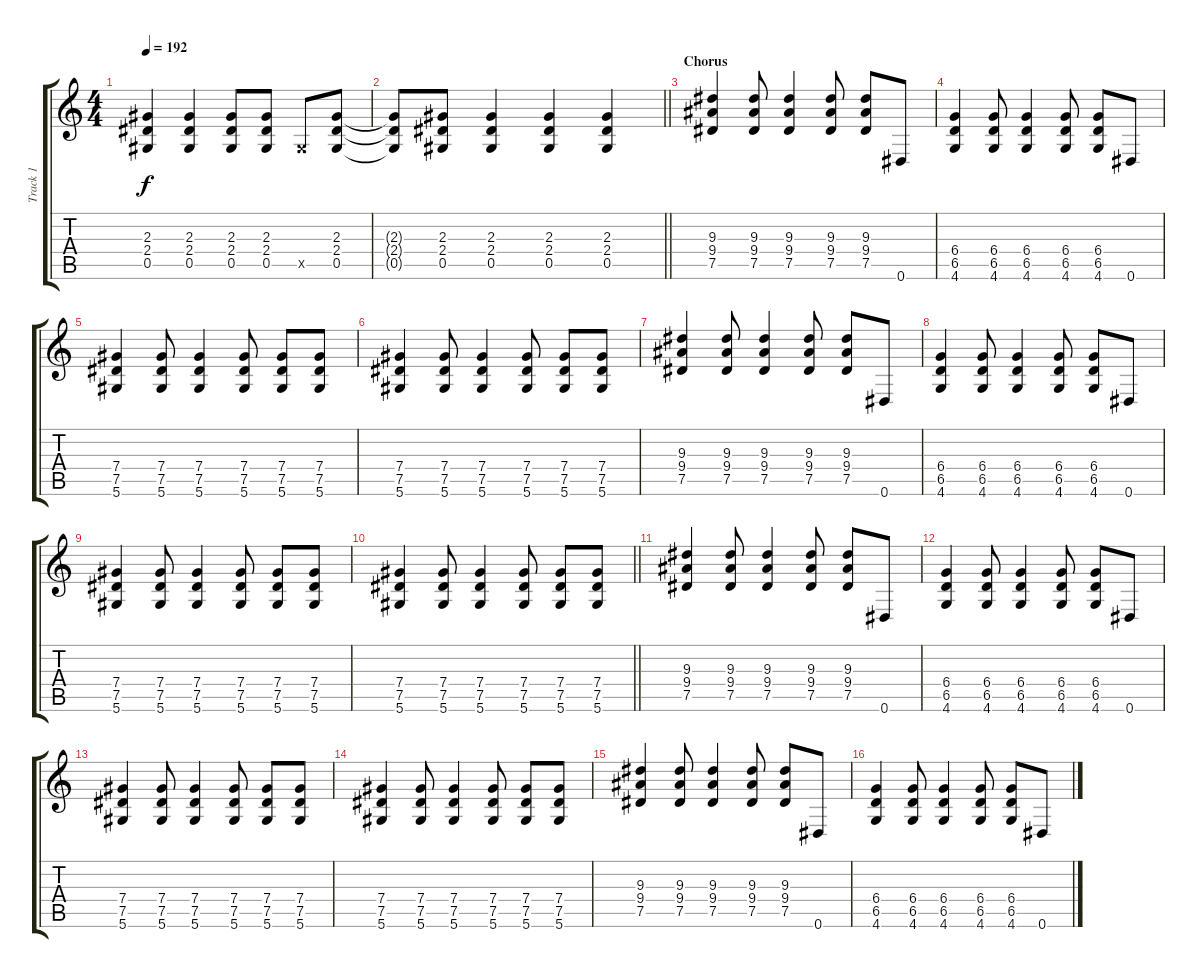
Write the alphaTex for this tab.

\track ("Track 1" "Track 1") {instrument distortionguitar}
\staff {score tabs}
\tuning (Eb4 Bb3 Gb3 Db3 Ab2 Eb2) {hide}
\ts (4 4)
\tempo 192
\clef g2
\ks c
(2.3 2.4 0.5).4{dy f} (2.3 2.4 0.5).4 (2.3 2.4 0.5).8 (2.3 2.4 0.5).8 0.5{x}.8 (2.3 2.4 0.5).8 |
\barLineRight lightlight
(2.3{t} 2.4{t} 0.5{t}).8 (2.3 2.4 0.5).8 (2.3 2.4 0.5).4 (2.3 2.4 0.5).4 (2.3 2.4 0.5).4 |
\section ("" "Chorus")
(9.3 9.4 7.5).4 (9.3 9.4 7.5).8 (9.3 9.4 7.5).4 (9.3 9.4 7.5).8 (9.3 9.4 7.5).8 0.6.8 |
(6.4 6.5 4.6).4 (6.4 6.5 4.6).8 (6.4 6.5 4.6).4 (6.4 6.5 4.6).8 (6.4 6.5 4.6).8 0.6.8 |
(7.4 7.5 5.6).4 (7.4 7.5 5.6).8 (7.4 7.5 5.6).4 (7.4 7.5 5.6).8 (7.4 7.5 5.6).8 (7.4 7.5 5.6).8 |
(7.4 7.5 5.6).4 (7.4 7.5 5.6).8 (7.4 7.5 5.6).4 (7.4 7.5 5.6).8 (7.4 7.5 5.6).8 (7.4 7.5 5.6).8 |
(9.3 9.4 7.5).4 (9.3 9.4 7.5).8 (9.3 9.4 7.5).4 (9.3 9.4 7.5).8 (9.3 9.4 7.5).8 0.6.8 |
(6.4 6.5 4.6).4 (6.4 6.5 4.6).8 (6.4 6.5 4.6).4 (6.4 6.5 4.6).8 (6.4 6.5 4.6).8 0.6.8 |
(7.4 7.5 5.6).4 (7.4 7.5 5.6).8 (7.4 7.5 5.6).4 (7.4 7.5 5.6).8 (7.4 7.5 5.6).8 (7.4 7.5 5.6).8 |
\barLineRight lightlight
(7.4 7.5 5.6).4 (7.4 7.5 5.6).8 (7.4 7.5 5.6).4 (7.4 7.5 5.6).8 (7.4 7.5 5.6).8 (7.4 7.5 5.6).8 |
(9.3 9.4 7.5).4 (9.3 9.4 7.5).8 (9.3 9.4 7.5).4 (9.3 9.4 7.5).8 (9.3 9.4 7.5).8 0.6.8 |
(6.4 6.5 4.6).4 (6.4 6.5 4.6).8 (6.4 6.5 4.6).4 (6.4 6.5 4.6).8 (6.4 6.5 4.6).8 0.6.8 |
(7.4 7.5 5.6).4 (7.4 7.5 5.6).8 (7.4 7.5 5.6).4 (7.4 7.5 5.6).8 (7.4 7.5 5.6).8 (7.4 7.5 5.6).8 |
(7.4 7.5 5.6).4 (7.4 7.5 5.6).8 (7.4 7.5 5.6).4 (7.4 7.5 5.6).8 (7.4 7.5 5.6).8 (7.4 7.5 5.6).8 |
(9.3 9.4 7.5).4 (9.3 9.4 7.5).8 (9.3 9.4 7.5).4 (9.3 9.4 7.5).8 (9.3 9.4 7.5).8 0.6.8 |
(6.4 6.5 4.6).4 (6.4 6.5 4.6).8 (6.4 6.5 4.6).4 (6.4 6.5 4.6).8 (6.4 6.5 4.6).8 0.6.8
